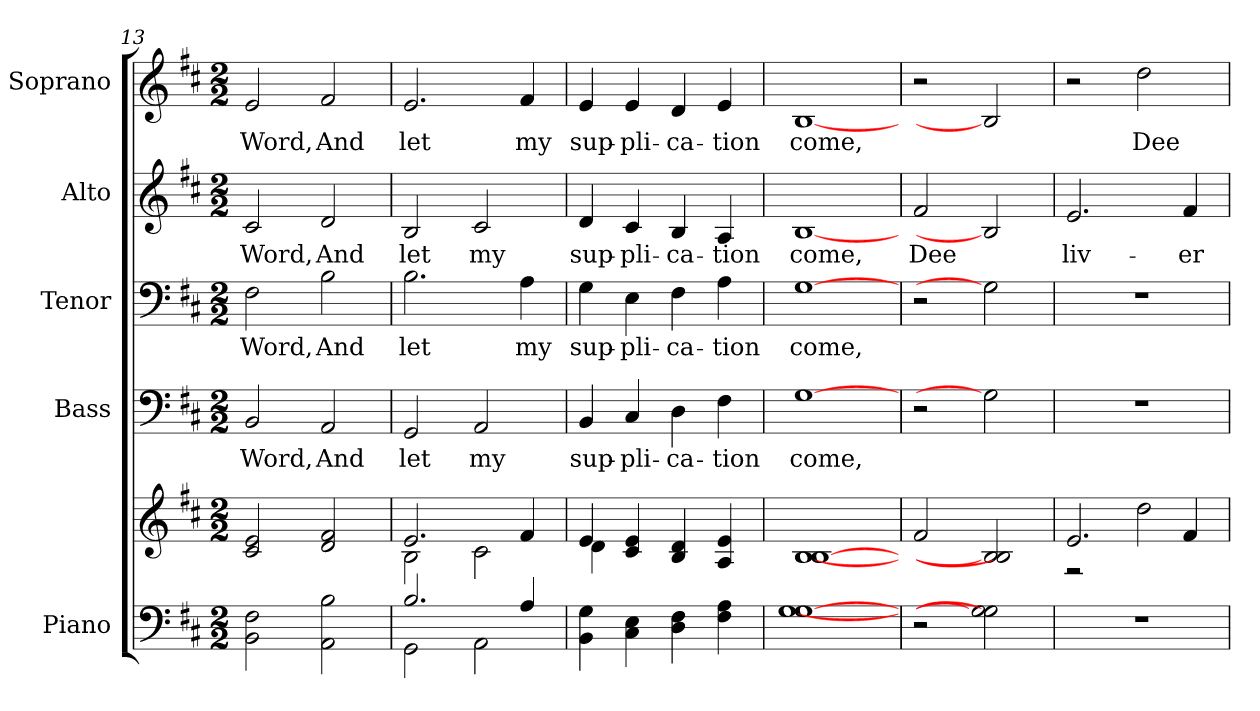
**kern	**kern	**kern	**text	**kern	**text	**kern	**text	**kern	**text
*part5	*part5	*part4	*part4	*part3	*part3	*part2	*part2	*part1	*part1
*staff6	*staff5	*staff4	*staff4	*staff3	*staff3	*staff2	*staff2	*staff1	*staff1
*I"Piano	*	*I"Bass	*	*I"Tenor	*	*I"Alto	*	*I"Soprano	*
*I'Pno.	*	*I'B.	*	*I'T.	*	*I'A.	*	*I'S.	*
!!LO:PB:g=z
*clefF4	*clefG2	*clefF4	*	*clefF4	*	*clefG2	*	*clefG2	*
*k[f#c#]	*k[f#c#]	*k[f#c#]	*	*k[f#c#]	*	*k[f#c#]	*	*k[f#c#]	*
*D:	*D:	*D:	*	*D:	*	*D:	*	*D:	*
*M2/2	*M2/2	*M2/2	*	*M2/2	*	*M2/2	*	*M2/2	*
=13	=13	=13	=13	=13	=13	=13	=13	=13	=13
!	!	!	!LO:LY:b:color=#000000	!	!	!	!	!	!
!	!	!	!	!	!LO:LY:b:color=#000000	!	!	!	!
!	!	!	!	!	!	!	!LO:LY:b:color=#000000	!	!
!	!	!	!	!	!	!	!	!	!LO:LY:b:color=#000000
2BBi\ 2F#i	2c#i/ 2ei	2BBi/	Word,	2F#i\	Word,	2c#i/	Word,	2ei/	Word,
!	!	!	!LO:LY:b:color=#000000	!	!	!	!	!	!
!	!	!	!	!	!LO:LY:b:color=#000000	!	!	!	!
!	!	!	!	!	!	!	!LO:LY:b:color=#000000	!	!
!	!	!	!	!	!	!	!	!	!LO:LY:b:color=#000000
2AAi\ 2Bi	2di/ 2f#i	2AAi/	And	2Bi\	And	2di/	And	2f#i/	And
=14	=14	=14	=14	=14	=14	=14	=14	=14	=14
*^	*^	*	*	*	*	*	*	*	*
!	!	!	!	!	!LO:LY:b:color=#000000	!	!	!	!	!	!
!	!	!	!	!	!	!	!LO:LY:b:color=#000000	!	!	!	!
!	!	!	!	!	!	!	!	!	!LO:LY:b:color=#000000	!	!
!	!	!	!	!	!	!	!	!	!	!	!LO:LY:b:color=#000000
2.Bi/	2GGi\	2.ei/	2Bi\	2GGi/	let	2.Bi\	let	2Bi/	let	2.ei/	let
!	!	!	!	!	!LO:LY:b:color=#000000	!	!	!	!	!	!
!	!	!	!	!	!	!	!	!	!LO:LY:b:color=#000000	!	!
.	2AAi\	.	2c#i\	2AAi/	my	.	.	2c#i/	my	.	.
!	!	!	!	!	!	!	!LO:LY:b:color=#000000	!	!	!	!
!	!	!	!	!	!	!	!	!	!	!	!LO:LY:b:color=#000000
4Ai/	.	4f#i/	.	.	.	4Ai\	my	.	.	4f#i/	my
*v	*v	*	*	*	*	*	*	*	*	*	*
=15	=15	=15	=15	=15	=15	=15	=15	=15	=15	=15
!	!	!	!	!LO:LY:b:color=#000000	!	!	!	!	!	!
!	!	!	!	!	!	!LO:LY:b:color=#000000	!	!	!	!
!	!	!	!	!	!	!	!	!LO:LY:b:color=#000000	!	!
!	!	!	!	!	!	!	!	!	!	!LO:LY:b:color=#000000
4BBi\ 4Gi	4ei/	4di\	4BBi/	sup-	4Gi\	sup-	4di/	sup-	4ei/	sup-
!	!	!	!	!LO:LY:b:color=#000000	!	!	!	!	!	!
!	!	!	!	!	!	!LO:LY:b:color=#000000	!	!	!	!
!	!	!	!	!	!	!	!	!LO:LY:b:color=#000000	!	!
!	!	!	!	!	!	!	!	!	!	!LO:LY:b:color=#000000
4C#i\ 4Ei	4c#i/ 4ei	2.ryy	4C#i/	-pli-	4Ei\	-pli-	4c#i/	-pli-	4ei/	-pli-
!	!	!	!	!LO:LY:b:color=#000000	!	!	!	!	!	!
!	!	!	!	!	!	!LO:LY:b:color=#000000	!	!	!	!
!	!	!	!	!	!	!	!	!LO:LY:b:color=#000000	!	!
!	!	!	!	!	!	!	!	!	!	!LO:LY:b:color=#000000
4Di\ 4F#i	4Bi/ 4di	.	4Di\	-ca-	4F#i\	-ca-	4Bi/	-ca-	4di/	-ca-
!	!	!	!	!LO:LY:b:color=#000000	!	!	!	!	!	!
!	!	!	!	!	!	!LO:LY:b:color=#000000	!	!	!	!
!	!	!	!	!	!	!	!	!LO:LY:b:color=#000000	!	!
!	!	!	!	!	!	!	!	!	!	!LO:LY:b:color=#000000
4F#i\ 4Ai	4Ai/ 4ei	.	4F#i\	-tion	4Ai\	-tion	4Ai/	-tion	4ei/	-tion
*	*v	*v	*	*	*	*	*	*	*	*
=16	=16	=16	=16	=16	=16	=16	=16	=16	=16
!	!	!	!LO:LY:b:color=#000000	!	!	!	!	!	!
!	!	!	!	!	!LO:LY:b:color=#000000	!	!	!	!
!	!	!	!	!	!	!	!LO:LY:b:color=#000000	!	!
!	!	!	!	!	!	!	!	!	!LO:LY:b:color=#000000
[1Gi [1Gi	[1Bi [1Bi	[1Gi	come,	[1Gi	come,	[1Bi	come,	[1Bi	come,
=17	=17	=17	=17	=17	=17	=17	=17	=17	=17
!	!	!	!	!	!	!	!LO:LY:b:color=#000000	!	!
2r	2f#i/	2r	.	2r	.	2f#i/	Dee	2r	.
2Gi] 2Gi]	2Bi] 2Bi]	2Gi]	.	2Gi]	.	2Bi]	.	2Bi]	.
=18	=18	=18	=18	=18	=18	=18	=18	=18	=18
*	*^	*	*	*	*	*	*	*	*
!	!	!	!	!	!	!	!	!LO:LY:b:color=#000000	!	!
1r	2.ei/	2r	1r	.	1r	.	2.ei/	liv-	2r	.
!	!	!	!	!	!	!	!	!	!	!LO:LY:b:color=#000000
.	.	2ddi\	.	.	.	.	.	.	2ddi\	Dee
!	!	!	!	!	!	!	!	!LO:LY:b:color=#000000	!	!
.	4f#i/	.	.	.	.	.	4f#i/	-er	.	.
*	*v	*v	*	*	*	*	*	*	*	*
=	=	=	=	=	=	=	=	=	=
*-	*-	*-	*-	*-	*-	*-	*-	*-	*-
